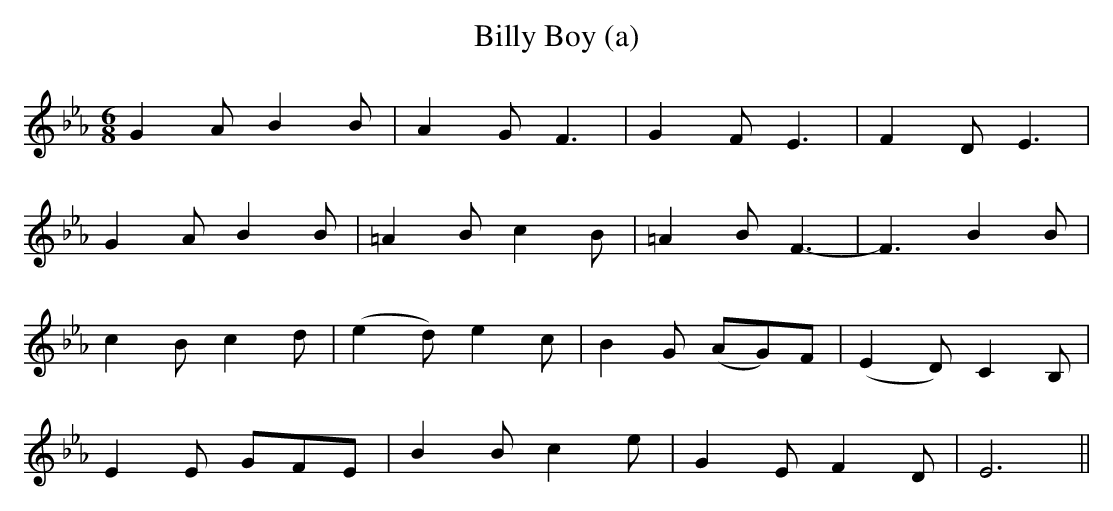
X:1
T:Billy Boy (a)
M:6/8
L:1/8
K:Eb
G2A B2B|A2G F3|G2F E3|F2D E3|
G2A B2B|=A2B c2B|=A2B F3-|F3 B2B|
c2B c2d|(e2d)e2c|B2G (AG)F|(E2D) C2B,|
E2E GFE|B2B c2e|G2E F2D|E6||
